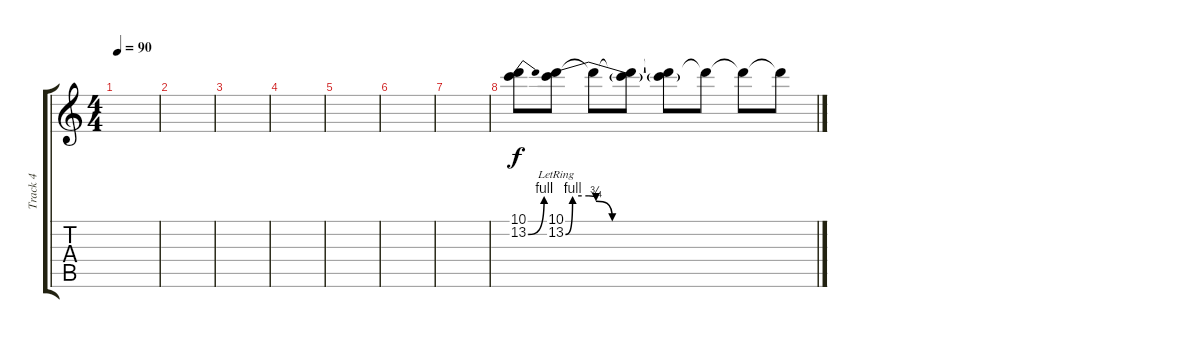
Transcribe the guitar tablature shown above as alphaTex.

\track ("Track 4" "Track 4") {instrument overdrivenguitar}
\staff {score tabs}
\tuning (E4 B3 G3 D3 A2 E2) {hide}
\ts (4 4)
\tempo 90
\clef g2
\ks c
|
|
|
|
|
|
|
(10.1 13.2{be (bend 0 0 60 4)}).8 (10.1 13.2{be (custom 0 0 3 4 10 4 13 3 20 0 30 0 60 0) lr}).8 10.1{t}.8 (10.1{t} 13.2{t}).8 (10.1{t} 13.2{t}).8 10.1{t}.8 10.1{t}.8 10.1{t}.8
